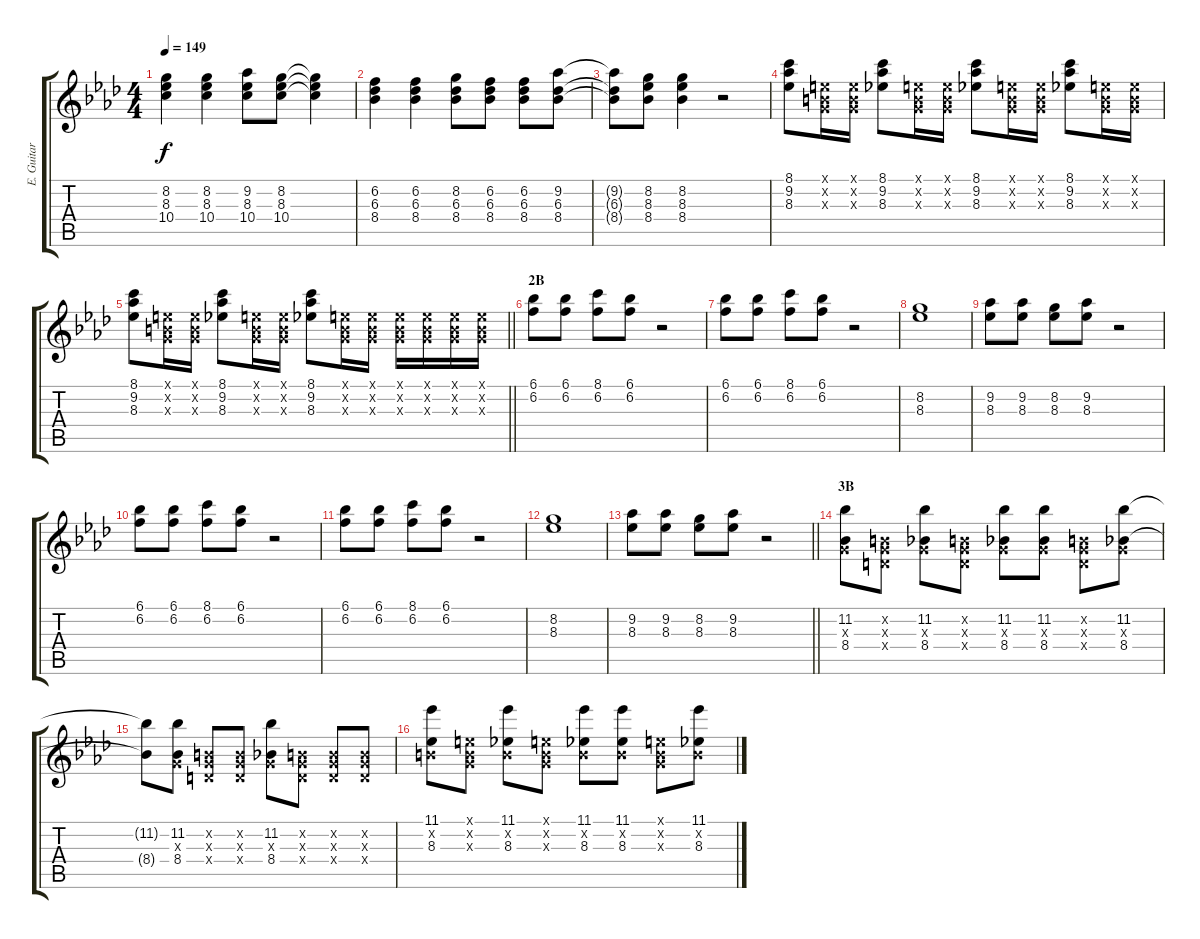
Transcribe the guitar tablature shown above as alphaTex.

\track ("E. Guitar II" "E. Guitar ") {instrument electricguitarjazz}
\staff {score tabs}
\tuning (E4 B3 G3 D3 A2 E2) {hide}
\ts (4 4)
\tempo 149
\clef g2
\ks ab
(8.2 8.3 10.4).4{dy f} (8.2 8.3 10.4).4 (9.2 8.3 10.4).8 (8.2 8.3 10.4).8 (8.2{t} 8.3{t} 10.4{t}).4 |
(6.2 6.3 8.4).4 (6.2 6.3 8.4).4 (8.2 6.3 8.4).8 (6.2 6.3 8.4).8 (6.2 6.3 8.4).8 (9.2 6.3 8.4).8 |
(9.2{t} 6.3{t} 8.4{t}).8 (8.2 8.3 8.4).8 (8.2 8.3 8.4).4 r.2 |
(8.1 9.2 8.3).8 (0.1{x} 0.2{x} 0.3{x}).16 (0.1{x} 0.2{x} 0.3{x}).16 (8.1 9.2 8.3).8 (0.1{x} 0.2{x} 0.3{x}).16 (0.1{x} 0.2{x} 0.3{x}).16 (8.1 9.2 8.3).8 (0.1{x} 0.2{x} 0.3{x}).16 (0.1{x} 0.2{x} 0.3{x}).16 (8.1 9.2 8.3).8 (0.1{x} 0.2{x} 0.3{x}).16 (0.1{x} 0.2{x} 0.3{x}).16 |
\barLineRight lightlight
(8.1 9.2 8.3).8 (0.1{x} 0.2{x} 0.3{x}).16 (0.1{x} 0.2{x} 0.3{x}).16 (8.1 9.2 8.3).8 (0.1{x} 0.2{x} 0.3{x}).16 (0.1{x} 0.2{x} 0.3{x}).16 (8.1 9.2 8.3).8 (0.1{x} 0.2{x} 0.3{x}).16 (0.1{x} 0.2{x} 0.3{x}).16 (0.1{x} 0.2{x} 0.3{x}).16 (0.1{x} 0.2{x} 0.3{x}).16 (0.1{x} 0.2{x} 0.3{x}).16 (0.1{x} 0.2{x} 0.3{x}).16 |
\section ("" "2B")
(6.1 6.2).8 (6.1 6.2).8 (8.1 6.2).8 (6.1 6.2).8 r.2 |
(6.1 6.2).8 (6.1 6.2).8 (8.1 6.2).8 (6.1 6.2).8 r.2 |
(8.2 8.3).1 |
(9.2 8.3).8 (9.2 8.3).8 (8.2 8.3).8 (9.2 8.3).8 r.2 |
(6.1 6.2).8 (6.1 6.2).8 (8.1 6.2).8 (6.1 6.2).8 r.2 |
(6.1 6.2).8 (6.1 6.2).8 (8.1 6.2).8 (6.1 6.2).8 r.2 |
(8.2 8.3).1 |
\barLineRight lightlight
(9.2 8.3).8 (9.2 8.3).8 (8.2 8.3).8 (9.2 8.3).8 r.2 |
\section ("" "3B")
(11.2 0.3{x} 8.4).8 (0.2{x} 0.3{x} 0.4{x}).8 (11.2 0.3{x} 8.4).8 (0.2{x} 0.3{x} 0.4{x}).8 (11.2 0.3{x} 8.4).8 (11.2 0.3{x} 8.4).8 (0.2{x} 0.3{x} 0.4{x}).8 (11.2 0.3{x} 8.4).8 |
(11.2{t} 8.4{t}).8 (11.2 0.3{x} 8.4).8 (0.2{x} 0.3{x} 0.4{x}).8 (0.2{x} 0.3{x} 0.4{x}).8 (11.2 0.3{x} 8.4).8 (0.2{x} 0.3{x} 0.4{x}).8 (0.2{x} 0.3{x} 0.4{x}).8 (0.2{x} 0.3{x} 0.4{x}).8 |
(11.1 0.2{x} 8.3).8 (0.1{x} 0.2{x} 0.3{x}).8 (11.1 0.2{x} 8.3).8 (0.1{x} 0.2{x} 0.3{x}).8 (11.1 0.2{x} 8.3).8 (11.1 0.2{x} 8.3).8 (0.1{x} 0.2{x} 0.3{x}).8 (11.1 0.2{x} 8.3).8
